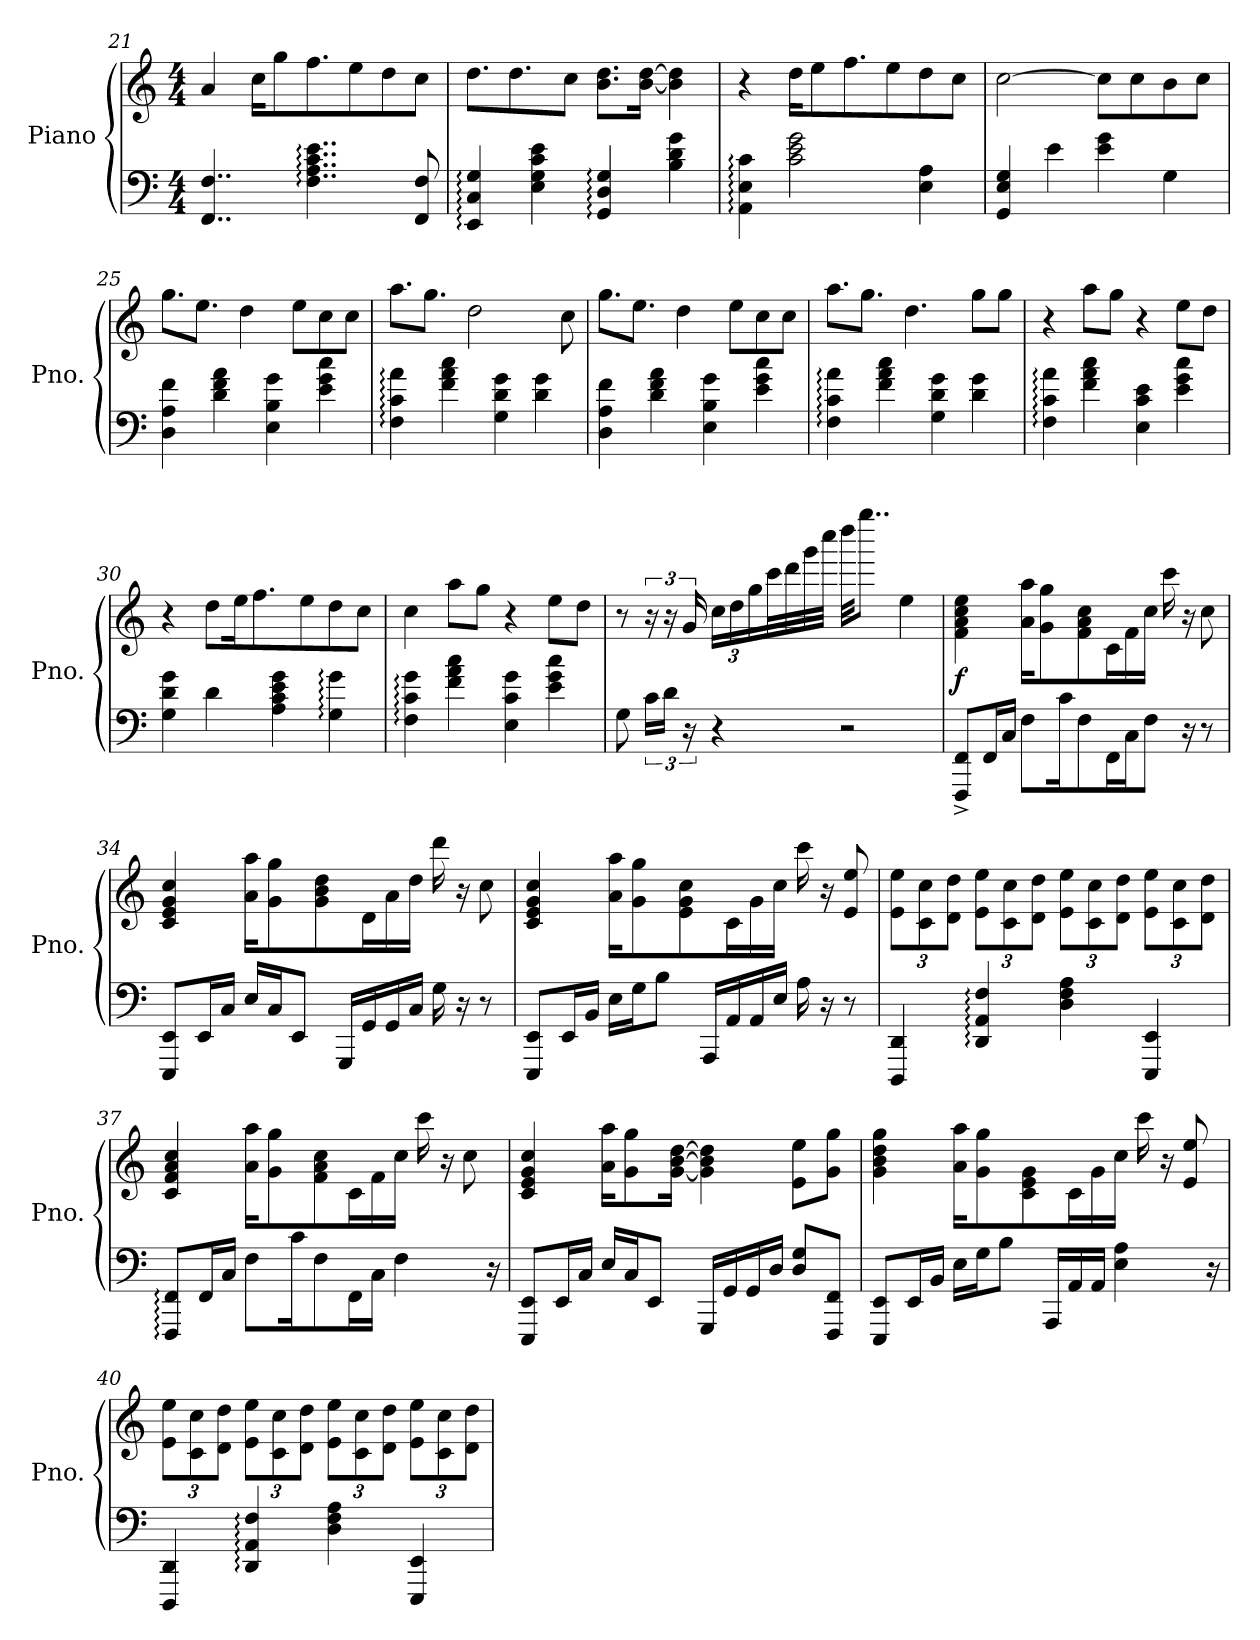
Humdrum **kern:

**kern	**kern	**dynam
*part1	*part1	*part1
*staff2	*staff1	*staff1/2
*I"Piano	*	*
*I'Pno.	*	*
!!LO:PB:g=z
*clefF4	*clefG2	*
*k[]	*k[]	*
*M4/4	*M4/4	*
=21	=21	=21
4..FF/ 4..F/	4a/	.
.	16cc\KL	.
.	8gg\	.
4..F\: 4..A\: 4..c\: 4..e\:	8.ff\	.
.	8ee\	.
.	8dd\	.
8FF/ 8F/	8cc\J	.
=22	=22	=22
4EE/: 4C/: 4G/:	8.dd\L	.
.	8.dd\	.
4E\ 4G\ 4c\ 4e\	.	.
.	8cc\J	.
4GG/: 4D/: 4G/:	8.b\ 8.dd\L	.
.	[16b\ [16dd\Jk	.
4B\ 4d\ 4g\	4b\] 4dd\]	.
=23	=23	=23
4AA\: 4E\: 4c\:	4r	.
2c\ 2e\ 2g\	16dd\KL	.
.	8ee\	.
.	8.ff\	.
.	8ee\	.
4E\ 4A\	8dd\	.
.	8cc\J	.
=24	=24	=24
4GG/ 4E/ 4G/	[2cc\	.
4e\	.	.
4e\ 4g\	8cc\L]	.
.	8cc\	.
4G\	8b\	.
.	8cc\J	.
=25	=25	=25
4D\ 4A\ 4f\	8.gg\L	.
.	8.ee\J	.
4d\ 4f\ 4a\	.	.
.	4dd\	.
4E\ 4B\ 4g\	.	.
.	8ee\L	.
4e\ 4g\ 4cc\	8cc\	.
.	8cc\J	.
!!LO:LB:g=z
=26	=26	=26
4F\: 4c\: 4a\:	8.aa\L	.
.	8.gg\J	.
4f\ 4a\ 4cc\	.	.
.	2dd\	.
4G\ 4d\ 4g\	.	.
4d\ 4g\	.	.
.	8cc\	.
=27	=27	=27
4D\ 4A\ 4f\	8.gg\L	.
.	8.ee\J	.
4d\ 4f\ 4a\	.	.
.	4dd\	.
4E\ 4B\ 4g\	.	.
.	8ee\L	.
4e\ 4g\ 4cc\	8cc\	.
.	8cc\J	.
=28	=28	=28
4F\: 4c\: 4a\:	8.aa\L	.
.	8.gg\J	.
4f\ 4a\ 4cc\	.	.
.	4.dd\	.
4G\ 4d\ 4g\	.	.
4d\ 4g\	8gg\L	.
.	8gg\J	.
=29	=29	=29
4F\: 4c\: 4a\:	4r	.
4f\ 4a\ 4cc\	8aa\L	.
.	8gg\J	.
4E\ 4c\ 4e\	4r	.
4e\ 4g\ 4cc\	8ee\L	.
.	8dd\J	.
=30	=30	=30
4G\ 4d\ 4g\	4r	.
4d\	8dd\L	.
.	16ee\K	.
.	8.ff\	.
4A\ 4c\ 4e\ 4g\	.	.
.	8ee\	.
4G\: 4g\:	8dd\	.
.	8cc\J	.
!!LO:LB:g=z
=31	=31	=31
4F\: 4c\: 4g\:	4cc\	.
4f\ 4a\ 4cc\	8aa\L	.
.	8gg\J	.
4E\ 4c\ 4g\	4r	.
4e\ 4g\ 4cc\	8ee\L	.
.	8dd\J	.
=32	=32	=32
8G\	8r	.
24c\LL	24r	.
24d\JJ	24r	.
24r	24g/	.
*	*Xbrackettup	*
4r	24cc\LL	.
.	24dd\	.
.	24gg\	.
.	32ccc\L	.
.	32ddd\	.
.	32ggg\	.
.	32cccc\JJJ	.
2r	32dddd\KKL	.
.	8..gggg\J	.
.	4ee\	.
=33	=33	=33
*	*MM98	*
!	!	!LO:DY:b
8FFF/^ 8FF/^L	4f\ 4a\ 4cc\ 4ee\	f
16FF/L	.	.
16C/JJ	.	.
8F\L	16a\ 16aa\KL	.
.	8g\ 8gg\	.
16c\K	.	.
8F\	8f\ 8a\ 8cc\	.
16FF\L	16c\L	.
16C\J	16f\	.
8F\J	16cc\JJ	.
.	16ccc\	.
16r	16r	.
8r	8cc\	.
!!LO:LB:g=z
=34	=34	=34
8EEE/ 8EE/L	4c/ 4e/ 4g/ 4cc/	.
16EE/L	.	.
16C/JJ	.	.
16E/LL	16a\ 16aa\KL	.
16C/J	8g\ 8gg\	.
8EE/J	.	.
.	8g\ 8b\ 8dd\	.
16GGG/LL	.	.
16GG/	16d\L	.
16GG/	16a\	.
16C/JJ	16dd\JJ	.
16G\	16ddd\	.
16r	16r	.
8r	8cc\	.
=35	=35	=35
8EEE/ 8EE/L	4c/ 4e/ 4g/ 4cc/	.
16EE/L	.	.
16BB/JJ	.	.
16E\LL	16a\ 16aa\KL	.
16G\J	8g\ 8gg\	.
8B\J	.	.
.	8e\ 8g\ 8cc\	.
16AAA/LL	.	.
16AA/	16c\L	.
16AA/	16g\	.
16E/JJ	16cc\JJ	.
16A\	16ccc\	.
16r	16r	.
8r	8e/ 8ee/	.
=36	=36	=36
4DDD/ 4DD/	12e\ 12ee\L	.
.	12c\ 12cc\	.
.	12d\ 12dd\J	.
4DD/: 4AA/: 4F/:	12e\ 12ee\L	.
.	12c\ 12cc\	.
.	12d\ 12dd\J	.
4D\ 4F\ 4A\	12e\ 12ee\L	.
.	12c\ 12cc\	.
.	12d\ 12dd\J	.
4EEE/ 4EE/	12e\ 12ee\L	.
.	12c\ 12cc\	.
.	12d\ 12dd\J	.
!!LO:LB:g=z
=37	=37	=37
8FFF/: 8FF/:L	4c/ 4f/ 4a/ 4cc/	.
16FF/L	.	.
16C/JJ	.	.
8F\L	16a\ 16aa\KL	.
.	8g\ 8gg\	.
16c\K	.	.
8F\	8f\ 8a\ 8cc\	.
16FF\L	16c\L	.
16C\JJ	16f\	.
4F\	16cc\JJ	.
.	16ccc\	.
.	16r	.
.	8cc\	.
16r	.	.
=38	=38	=38
8EEE/ 8EE/L	4c/ 4e/ 4g/ 4cc/	.
16EE/L	.	.
16C/JJ	.	.
16E/LL	16a\ 16aa\KL	.
16C/J	8g\ 8gg\	.
8EE/J	.	.
.	[16g\ [16b\ [16dd\Jk	.
16GGG/LL	4g\] 4b\] 4dd\]	.
16GG/	.	.
16GG/	.	.
16D/JJ	.	.
8D/ 8G/L	8e\ 8ee\L	.
8FFF/ 8FF/J	8g\ 8gg\J	.
=39	=39	=39
8EEE/ 8EE/L	4g\ 4b\ 4dd\ 4gg\	.
16EE/L	.	.
16BB/JJ	.	.
16E\LL	16a\ 16aa\KL	.
16G\J	8g\ 8gg\	.
8B\J	.	.
.	8c\ 8e\ 8g\	.
16AAA/LL	.	.
16AA/	16c\L	.
16AA/JJ	16g\	.
4E\ 4A\	16cc\JJ	.
.	16ccc\	.
.	16r	.
.	8e/ 8ee/	.
16r	.	.
!!LO:PB:g=z
=40	=40	=40
*	*MM90	*
4DDD/ 4DD/	12e\ 12ee\L	.
.	12c\ 12cc\	.
.	12d\ 12dd\J	.
4DD/: 4AA/: 4F/:	12e\ 12ee\L	.
.	12c\ 12cc\	.
.	12d\ 12dd\J	.
4D\ 4F\ 4A\	12e\ 12ee\L	.
.	12c\ 12cc\	.
.	12d\ 12dd\J	.
4EEE/ 4EE/	12e\ 12ee\L	.
.	12c\ 12cc\	.
.	12d\ 12dd\J	.
=	=	=
*-	*-	*-
